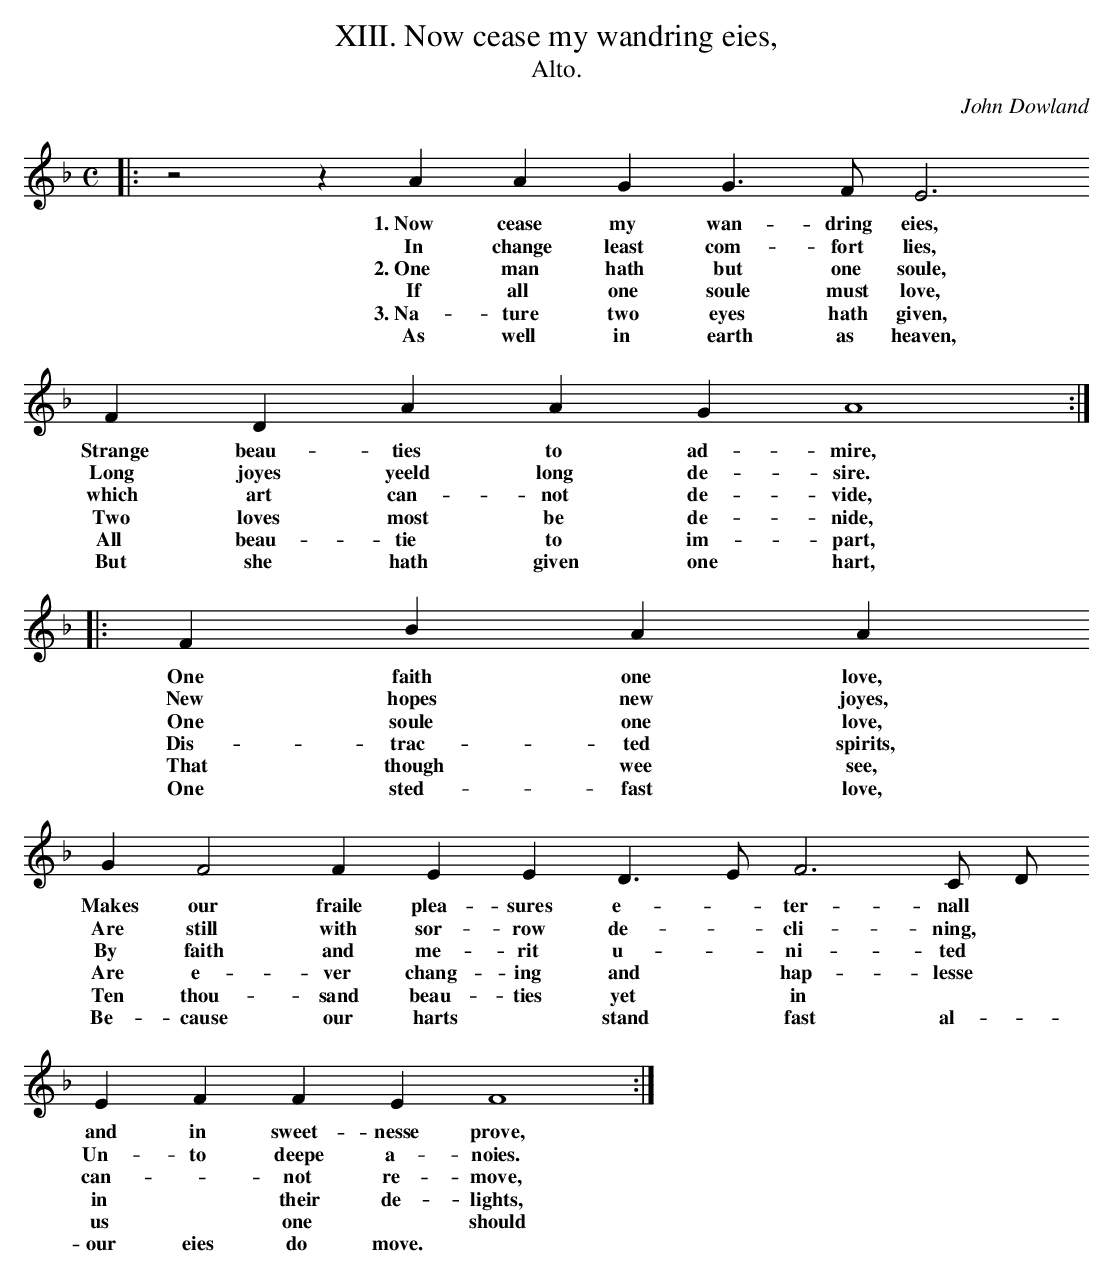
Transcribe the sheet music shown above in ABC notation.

X:1
T:XIII. Now cease my wandring eies,
T:Alto.
C: John Dowland
L:1/4
M:C
K:F
|:z2 z A A G G > F E3
w: 1.~Now cease my wan- dring eies,
w: In change least com- fort lies,
w: 2.~One man hath but one soule,
w: If all one soule must love,
w: 3.~Na- ture two eyes hath given,
w: As well in earth as heaven,
F D A A G A4 :|
w: Strange beau- ties to ad- mire,
w: Long joyes yeeld long de- sire.
w: which art can- not de- vide,
w: Two loves most be de- nide,
w: All beau- tie to im- part,
w: But she hath given one hart,
|:F B A A
w: One faith one love,
w: New hopes new joyes,
w: One soule one love,
w: Dis- trac- ted spirits,
w: That though wee see,
w: One sted- fast love,
G F2 F E E D > E F3 C/ D/
w: Makes our fraile plea- sures e- * ter- nall *
w: Are still with sor- row de- * cli- ning, *
w: By faith and me- rit u- * ni- ted *
w: Are e- ver chang- ing and *  hap- lesse *
w: Ten thou- sand beau- ties yet * in
w: Be- cause our harts * stand * fast  al- * though
E F F E F4 :|
w: and in sweet- nesse prove,
w: Un- to deepe a- noies.
w: can- * not re- move,
w: in * their de- lights,
w: us * one * should * be,
w: our eies do move.
